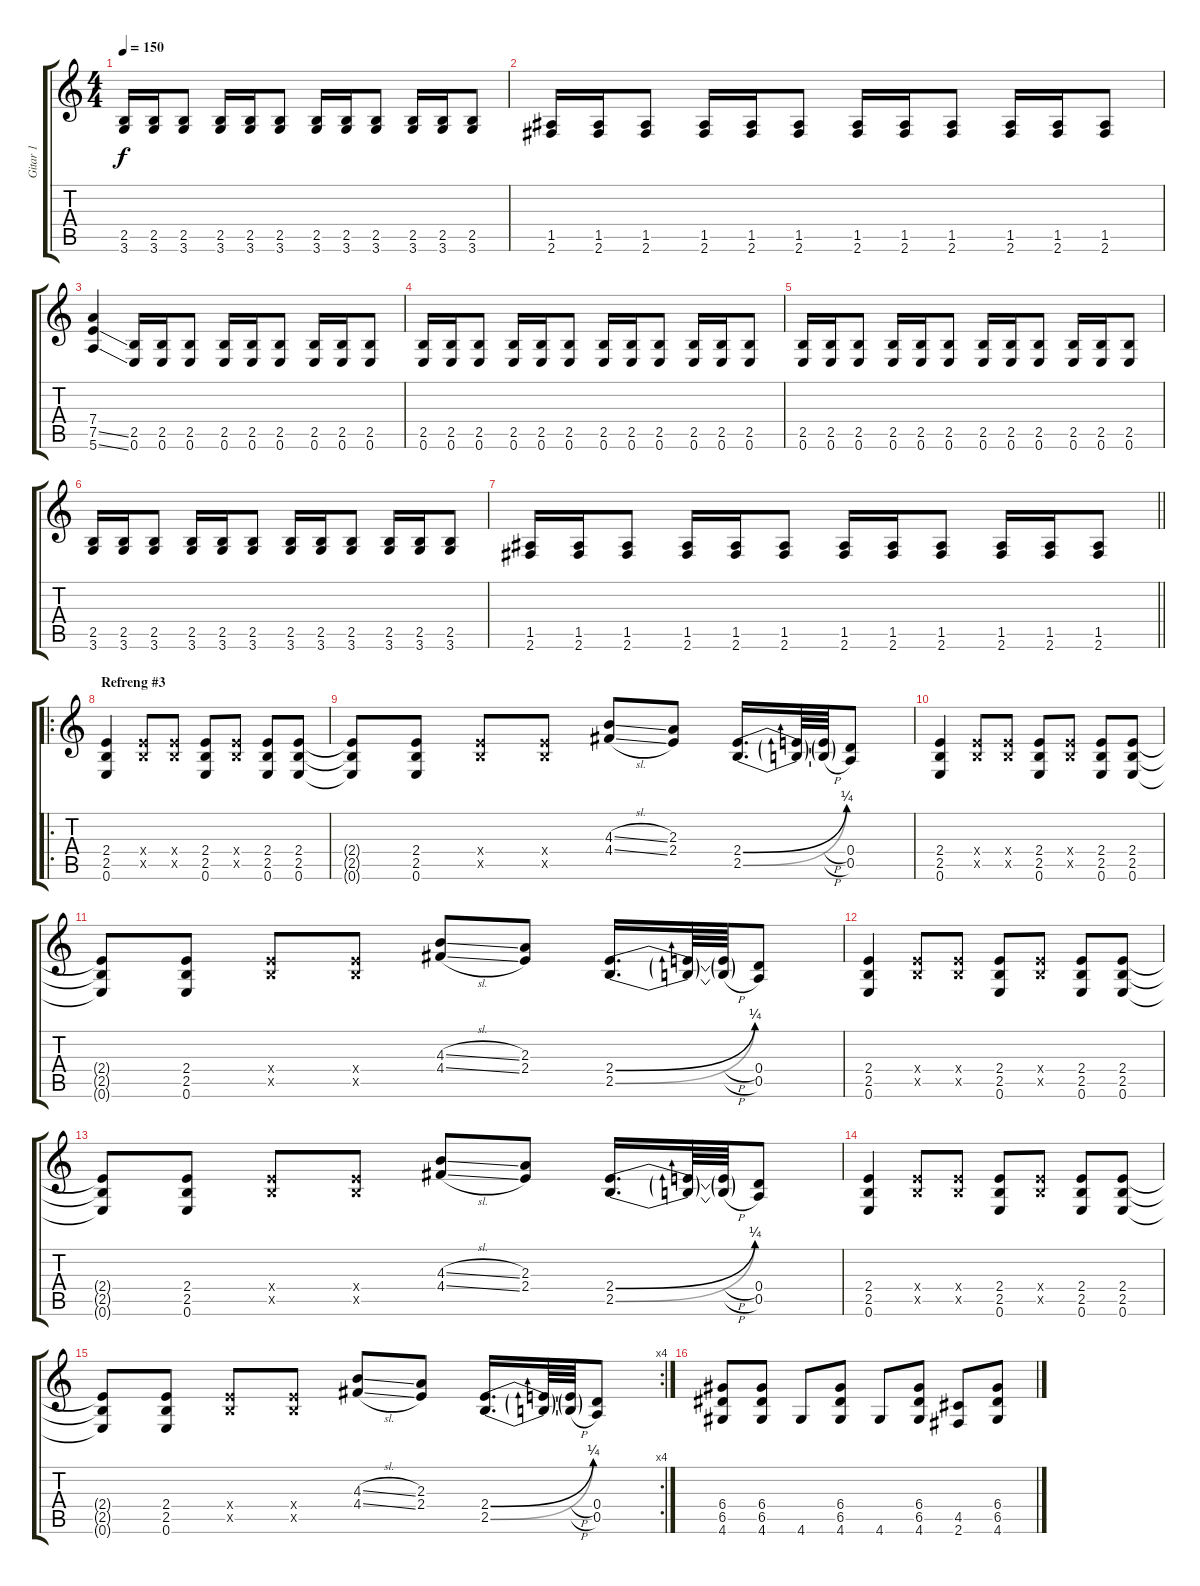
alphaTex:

\track ("Gitar 1" "Gitar 1") {instrument overdrivenguitar}
\staff {score tabs}
\tuning (E4 B3 G3 D3 A2 E2) {hide}
\ts (4 4)
\tempo 150
\clef g2
\ks c
(2.5 3.6).16{dy f} (2.5 3.6).16 (2.5 3.6).8 (2.5 3.6).16 (2.5 3.6).16 (2.5 3.6).8 (2.5 3.6).16 (2.5 3.6).16 (2.5 3.6).8 (2.5 3.6).16 (2.5 3.6).16 (2.5 3.6).8 |
(1.5 2.6).16 (1.5 2.6).16 (1.5 2.6).8 (1.5 2.6).16 (1.5 2.6).16 (1.5 2.6).8 (1.5 2.6).16 (1.5 2.6).16 (1.5 2.6).8 (1.5 2.6).16 (1.5 2.6).16 (1.5 2.6).8 |
(7.4 7.5{ss} 5.6{ss}).4 (2.5 0.6).16 (2.5 0.6).16 (2.5 0.6).8 (2.5 0.6).16 (2.5 0.6).16 (2.5 0.6).8 (2.5 0.6).16 (2.5 0.6).16 (2.5 0.6).8 |
(2.5 0.6).16 (2.5 0.6).16 (2.5 0.6).8 (2.5 0.6).16 (2.5 0.6).16 (2.5 0.6).8 (2.5 0.6).16 (2.5 0.6).16 (2.5 0.6).8 (2.5 0.6).16 (2.5 0.6).16 (2.5 0.6).8 |
(2.5 0.6).16 (2.5 0.6).16 (2.5 0.6).8 (2.5 0.6).16 (2.5 0.6).16 (2.5 0.6).8 (2.5 0.6).16 (2.5 0.6).16 (2.5 0.6).8 (2.5 0.6).16 (2.5 0.6).16 (2.5 0.6).8 |
(2.5 3.6).16 (2.5 3.6).16 (2.5 3.6).8 (2.5 3.6).16 (2.5 3.6).16 (2.5 3.6).8 (2.5 3.6).16 (2.5 3.6).16 (2.5 3.6).8 (2.5 3.6).16 (2.5 3.6).16 (2.5 3.6).8 |
\barLineRight lightlight
(1.5 2.6).16 (1.5 2.6).16 (1.5 2.6).8 (1.5 2.6).16 (1.5 2.6).16 (1.5 2.6).8 (1.5 2.6).16 (1.5 2.6).16 (1.5 2.6).8 (1.5 2.6).16 (1.5 2.6).16 (1.5 2.6).8 |
\ro
\section ("" "Refreng #3")
(2.4 2.5 0.6).4 (2.4{x} 2.5{x}).8 (2.4{x} 2.5{x}).8 (2.4 2.5 0.6).8 (2.4{x} 2.5{x}).8 (2.4 2.5 0.6).8 (2.4 2.5 0.6).8 |
(2.4{t} 2.5{t} 0.6{t}).8 (2.4 2.5 0.6).8 (2.4{x} 2.5{x}).8 (2.4{x} 2.5{x}).8 (4.3{sl} 4.4{sl}).8 (2.3 2.4).8 (2.4{be (bend 0 0 60 1)} 2.5{be (bend 0 0 60 1)}).16{d} (2.4{t} 2.5{t}).64 (2.4{h t} 2.5{h t}).64 (0.4 0.5).8 |
(2.4 2.5 0.6).4 (2.4{x} 2.5{x}).8 (2.4{x} 2.5{x}).8 (2.4 2.5 0.6).8 (2.4{x} 2.5{x}).8 (2.4 2.5 0.6).8 (2.4 2.5 0.6).8 |
(2.4{t} 2.5{t} 0.6{t}).8 (2.4 2.5 0.6).8 (2.4{x} 2.5{x}).8 (2.4{x} 2.5{x}).8 (4.3{sl} 4.4{sl}).8 (2.3 2.4).8 (2.4{be (bend 0 0 60 1)} 2.5{be (bend 0 0 60 1)}).16{d} (2.4{t} 2.5{t}).64 (2.4{h t} 2.5{h t}).64 (0.4 0.5).8 |
(2.4 2.5 0.6).4 (2.4{x} 2.5{x}).8 (2.4{x} 2.5{x}).8 (2.4 2.5 0.6).8 (2.4{x} 2.5{x}).8 (2.4 2.5 0.6).8 (2.4 2.5 0.6).8 |
(2.4{t} 2.5{t} 0.6{t}).8 (2.4 2.5 0.6).8 (2.4{x} 2.5{x}).8 (2.4{x} 2.5{x}).8 (4.3{sl} 4.4{sl}).8 (2.3 2.4).8 (2.4{be (bend 0 0 60 1)} 2.5{be (bend 0 0 60 1)}).16{d} (2.4{t} 2.5{t}).64 (2.4{h t} 2.5{h t}).64 (0.4 0.5).8 |
(2.4 2.5 0.6).4 (2.4{x} 2.5{x}).8 (2.4{x} 2.5{x}).8 (2.4 2.5 0.6).8 (2.4{x} 2.5{x}).8 (2.4 2.5 0.6).8 (2.4 2.5 0.6).8 |
\rc 4
(2.4{t} 2.5{t} 0.6{t}).8 (2.4 2.5 0.6).8 (2.4{x} 2.5{x}).8 (2.4{x} 2.5{x}).8 (4.3{sl} 4.4{sl}).8 (2.3 2.4).8 (2.4{be (bend 0 0 60 1)} 2.5{be (bend 0 0 60 1)}).16{d} (2.4{t} 2.5{t}).64 (2.4{h t} 2.5{h t}).64 (0.4 0.5).8 |
(6.4 6.5 4.6).8 (6.4 6.5 4.6).8 4.6.8 (6.4 6.5 4.6).8 4.6.8 (6.4 6.5 4.6).8 (4.5 2.6).8 (6.4 6.5 4.6).8
